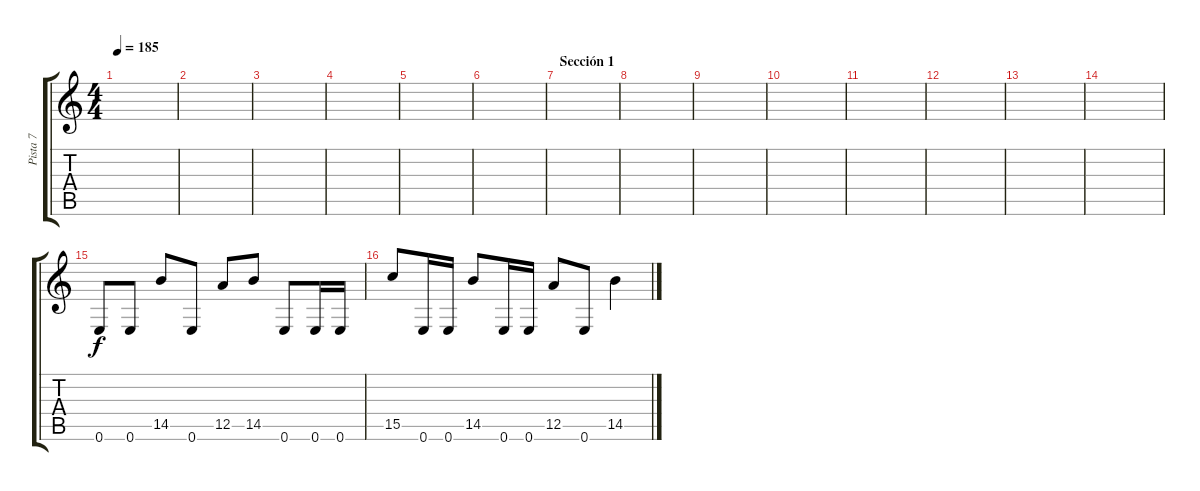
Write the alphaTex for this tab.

\track ("Pista 7" "Pista 7") {instrument overdrivenguitar}
\staff {score tabs}
\tuning (E4 B3 G3 D3 A2 E2) {hide}
\ts (4 4)
\tempo 185
\clef g2
\ks c
|
|
|
|
|
|
\section ("" "Sección 1")
|
|
|
|
|
|
|
|
\section ("" "")
0.6.8 0.6.8 14.5.8 0.6.8 12.5.8 14.5.8 0.6.8 0.6.16 0.6.16 |
15.5.8 0.6.16 0.6.16 14.5.8 0.6.16 0.6.16 12.5.8 0.6.8 14.5.4
